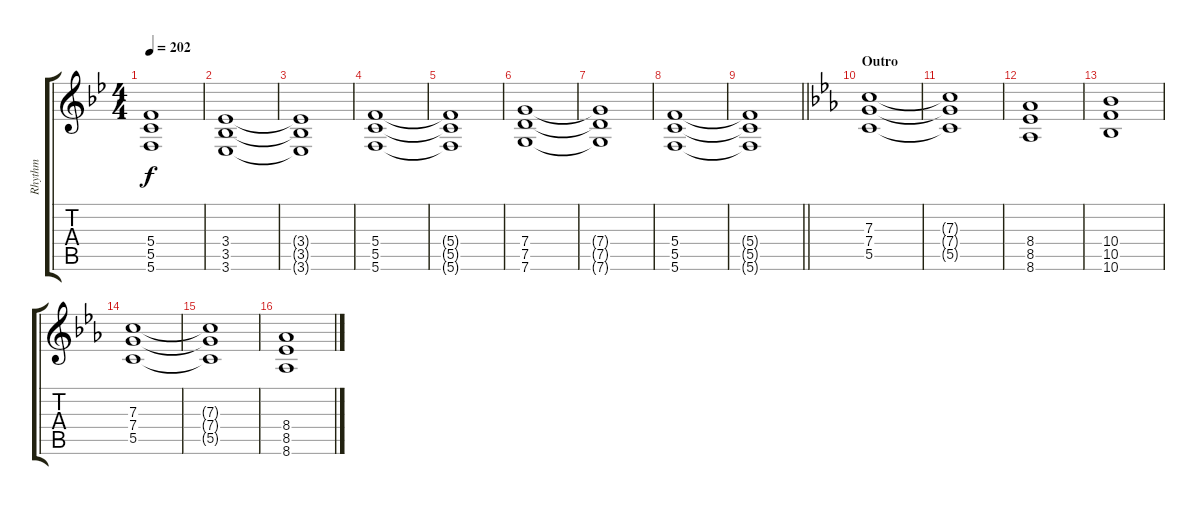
\track ("Rhythm" "Rhythm") {instrument distortionguitar}
\staff {score tabs}
\tuning (D4 A3 F3 C3 G2 C2) {hide}
\ts (4 4)
\tempo 202
\clef g2
\ks bb
(5.4{t} 5.5{t} 5.6{t}).1{dy f} |
(3.4 3.5 3.6).1 |
(3.4{t} 3.5{t} 3.6{t}).1 |
(5.4 5.5 5.6).1 |
(5.4{t} 5.5{t} 5.6{t}).1 |
(7.4 7.5 7.6).1 |
(7.4{t} 7.5{t} 7.6{t}).1 |
(5.4 5.5 5.6).1 |
\barLineRight lightlight
(5.4{t} 5.5{t} 5.6{t}).1 |
\section ("" "Outro")
\ks eb
(7.3 7.4 5.5).1 |
(7.3{t} 7.4{t} 5.5{t}).1 |
(8.4 8.5 8.6).1 |
(10.4 10.5 10.6).1 |
(7.3 7.4 5.5).1 |
(7.3{t} 7.4{t} 5.5{t}).1 |
(8.4 8.5 8.6).1
